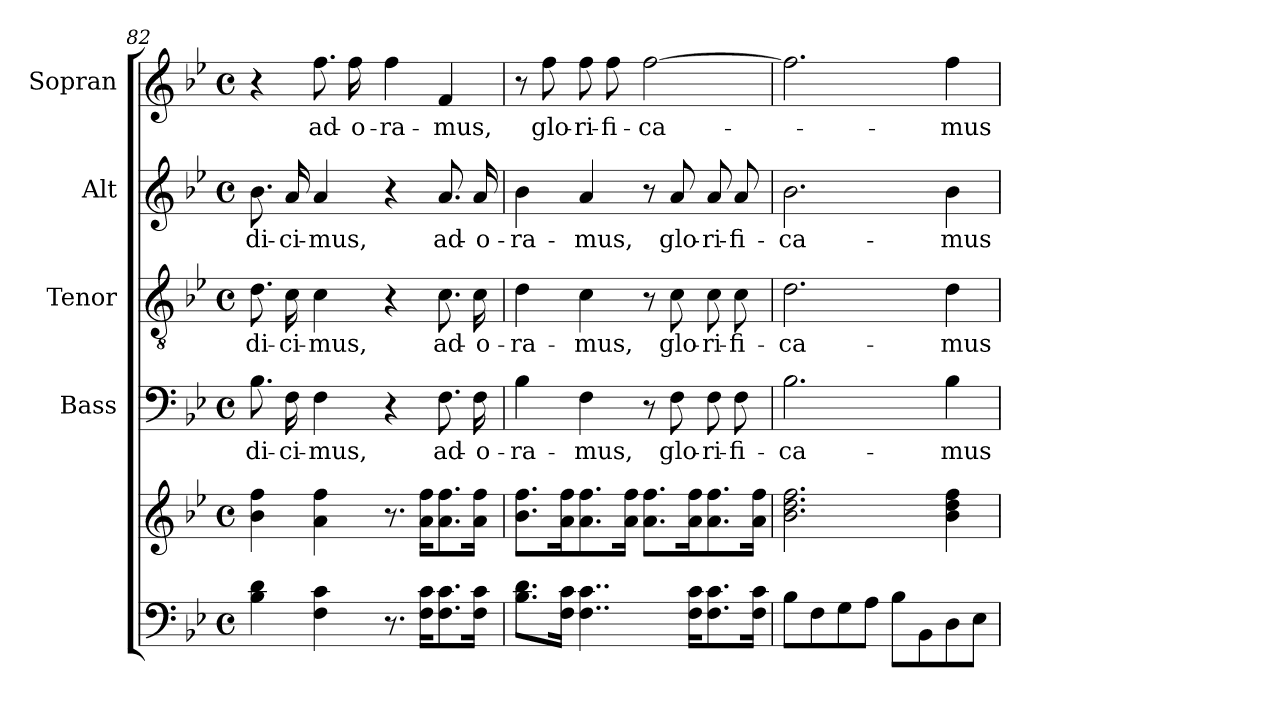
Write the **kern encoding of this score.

**kern	**kern	**kern	**text	**kern	**text	**kern	**text	**kern	**text
*part5	*part5	*part4	*part4	*part3	*part3	*part2	*part2	*part1	*part1
*staff6	*staff5	*staff4	*staff4	*staff3	*staff3	*staff2	*staff2	*staff1	*staff1
*	*	*I"Bass	*	*I"Tenor	*	*I"Alt	*	*I"Sopran	*
*	*	*I'B.	*	*I'T.	*	*I'A.	*	*I'S.	*
*clefF4	*clefG2	*clefF4	*	*clefGv2	*	*clefG2	*	*clefG2	*
*k[b-e-]	*k[b-e-]	*k[b-e-]	*	*k[b-e-]	*	*k[b-e-]	*	*k[b-e-]	*
*B-:	*B-:	*B-:	*	*B-:	*	*B-:	*	*B-:	*
*M4/4	*M4/4	*M4/4	*	*M4/4	*	*M4/4	*	*M4/4	*
*met(c)	*met(c)	*met(c)	*	*met(c)	*	*met(c)	*	*met(c)	*
=82	=82	=82	=82	=82	=82	=82	=82	=82	=82
!	!	!	!LO:LY:b	!	!LO:LY:b	!	!LO:LY:b	!	!
4B-\ 4d\	4b-\ 4ff\	8.B-\	-di-	8.d\	-di-	8.b-\	-di-	4r	.
!	!	!	!LO:LY:b	!	!LO:LY:b	!	!LO:LY:b	!	!
.	.	16F\	-ci-	16c\	-ci-	16a/	-ci-	.	.
!	!	!	!LO:LY:b	!	!LO:LY:b	!	!LO:LY:b	!	!LO:LY:b
4F\ 4c\	4a\ 4ff\	4F\	-mus,	4c\	-mus,	4a/	-mus,	8.ff\	ad-
!	!	!	!	!	!	!	!	!	!LO:LY:b
.	.	.	.	.	.	.	.	16ff\	-o-
!	!	!	!	!	!	!	!	!	!LO:LY:b
8.r	8.r	4r	.	4r	.	4r	.	4ff\	-ra-
16F\ 16c\KL	16a\ 16ff\KL	.	.	.	.	.	.	.	.
!	!	!	!LO:LY:b	!	!LO:LY:b	!	!LO:LY:b	!	!LO:LY:b
8.F\ 8.c\	8.a\ 8.ff\	8.F\	ad-	8.c\	ad-	8.a/	ad-	4f/	-mus,
!	!	!	!LO:LY:b	!	!LO:LY:b	!	!LO:LY:b	!	!
16F\ 16c\Jk	16a\ 16ff\Jk	16F\	-o-	16c\	-o-	16a/	-o-	.	.
!!LO:LB:g=z
=83	=83	=83	=83	=83	=83	=83	=83	=83	=83
!	!	!	!LO:LY:b	!	!LO:LY:b	!	!LO:LY:b	!	!
8.B-\ 8.d\L	8.b-\ 8.ff\L	4B-\	-ra-	4d\	-ra-	4b-\	-ra-	8r	.
!	!	!	!	!	!	!	!	!	!LO:LY:b
.	.	.	.	.	.	.	.	8ff\	glo-
16F\ 16c\Jk	16a\ 16ff\k	.	.	.	.	.	.	.	.
!	!	!	!LO:LY:b	!	!LO:LY:b	!	!LO:LY:b	!	!LO:LY:b
4..F\ 4..c\	8.a\ 8.ff\	4F\	-mus,	4c\	-mus,	4a/	-mus,	8ff\	-ri-
!	!	!	!	!	!	!	!	!	!LO:LY:b
.	.	.	.	.	.	.	.	8ff\	-fi-
.	16a\ 16ff\Jk	.	.	.	.	.	.	.	.
!	!	!	!	!	!	!	!	!	!LO:LY:b
.	8.a\ 8.ff\L	8r	.	8r	.	8r	.	[2ff\	-ca-
!	!	!	!LO:LY:b	!	!LO:LY:b	!	!LO:LY:b	!	!
.	.	8F\	glo-	8c\	glo-	8a/	glo-	.	.
16F\ 16c\KL	16a\ 16ff\k	.	.	.	.	.	.	.	.
!	!	!	!LO:LY:b	!	!LO:LY:b	!	!LO:LY:b	!	!
8.F\ 8.c\	8.a\ 8.ff\	8F\	-ri-	8c\	-ri-	8a/	-ri-	.	.
!	!	!	!LO:LY:b	!	!LO:LY:b	!	!LO:LY:b	!	!
.	.	8F\	-fi-	8c\	-fi-	8a/	-fi-	.	.
16F\ 16c\Jk	16a\ 16ff\Jk	.	.	.	.	.	.	.	.
=84	=84	=84	=84	=84	=84	=84	=84	=84	=84
!	!	!	!LO:LY:b	!	!LO:LY:b	!	!LO:LY:b	!	!
8B-\L	2.b-\ 2.dd\ 2.ff\	2.B-\	-ca-	2.d\	-ca-	2.b-\	-ca-	2.ff\]	.
8F\	.	.	.	.	.	.	.	.	.
8G\	.	.	.	.	.	.	.	.	.
8A\J	.	.	.	.	.	.	.	.	.
8B-\L	.	.	.	.	.	.	.	.	.
8BB-\	.	.	.	.	.	.	.	.	.
!	!	!	!LO:LY:b	!	!LO:LY:b	!	!LO:LY:b	!	!LO:LY:b
8D\	4b-\ 4dd\ 4ff\	4B-\	-mus	4d\	-mus	4b-\	-mus	4ff\	-mus
8E-\J	.	.	.	.	.	.	.	.	.
=	=	=	=	=	=	=	=	=	=
*-	*-	*-	*-	*-	*-	*-	*-	*-	*-
